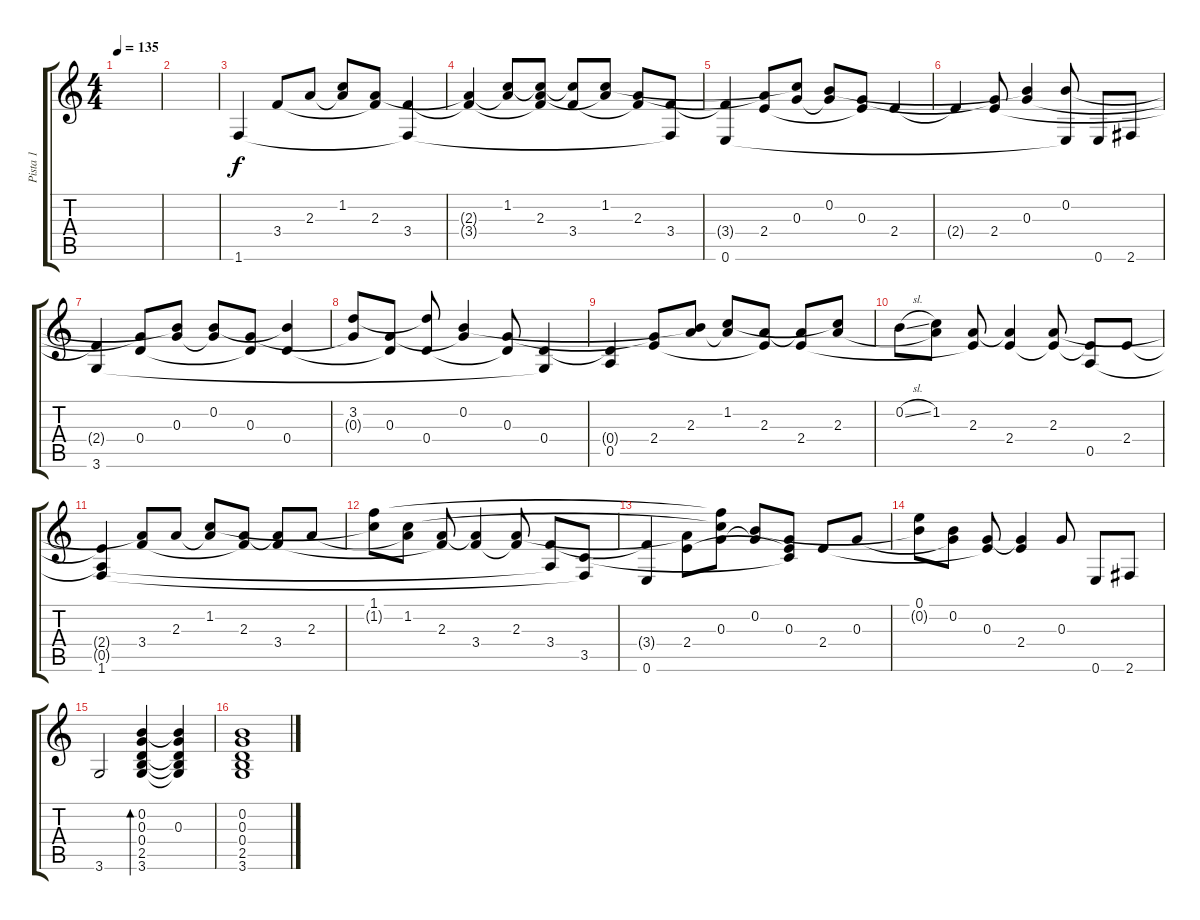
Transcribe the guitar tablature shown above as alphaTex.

\track ("Pista 1" "Pista 1") {instrument acousticguitarsteel}
\staff {score tabs}
\tuning (E4 B3 G3 D3 A2 E2) {hide}
\ts (4 4)
\tempo 135
\clef g2
\ks c
|
|
1.6.4{volume 6 instrument electricguitarclean} 3.4.8 2.3.8 (1.2 2.3{t}).8 (2.3 3.4{t}).8 (3.4 1.6{t}).4 |
(2.3{t} 3.4{t}).4 (1.2 2.3{t}).8 (1.2{t} 2.3 3.4{t}).8 (1.2{t} 3.4).8 (1.2 2.3{t}).8 (2.3 3.4{t}).8 (3.4 1.6{t}).8 |
(3.4{t} 0.6).4 (2.3{t} 2.4).8 (1.2{t} 0.3).8 (0.2 0.3{t}).8 (0.3 2.4{t}).8 2.4.4 |
2.4{t}.4 (0.3{t} 2.4).8 (0.2{t} 0.3).4 (0.2 0.6{t}).8 0.6.8 2.6.8 |
(2.4{t} 3.6).4 (0.3{t} 0.4).8 (0.2{t} 0.3).8 (0.2 0.3{t}).8 (0.3 0.4{t}).8 (0.2{t} 0.4).4 |
(3.2 0.3{t}).8 (0.3 0.4{t}).8 (3.2{t} 0.4).8 (0.2 0.3{t}).4 (0.3 0.4{t}).8 (0.4 3.6{t}).4 |
(0.4{t} 0.5).4 (0.3{t} 2.4).8 (0.2{t} 2.3).8 (1.2 2.3{t}).8 (2.3 2.4{t}).8 (2.3{t} 2.4).8 (1.2{t} 2.3).8 |
0.2{sl}.8 (1.2 2.3{t}).8 (2.3 2.4{t}).8 (2.3{t} 2.4).4 (2.3 2.4{t}).8 (2.4{t} 0.5).8 2.4.8 |
(2.4{t} 0.5{t} 1.6).4 (2.3{t} 3.4).8 2.3.8 (1.2 2.3{t}).8 (2.3 3.4{t}).8 (2.3{t} 3.4).8 2.3.8 |
(1.1 1.2{t}).8 (1.2 2.3{t}).8 (2.3 3.4{t}).8 (2.3{t} 3.4).4 (2.3 3.4{t}).8 (3.4 0.5{t}).8 (3.5 1.6{t}).8 |
(3.4{t} 0.6).4 (2.3{t} 2.4).8 (1.1{t} 1.2{t} 0.3).8 (0.2 0.3{t}).8 (0.3 2.4{t} 3.5{t}).8 2.4.8 0.3.8 |
(0.1 0.2{t}).8 (0.2 0.3{t}).8 (0.3 2.4{t}).8 (0.3{t} 2.4).4 0.3.8 0.6.8 2.6.8 |
3.6.2{volume 9} (0.2 0.3 0.4 2.5 3.6).4{bd 120} (0.2{t} 0.3 0.4{t} 2.5{t} 3.6{t}).4 |
(0.2 0.3 0.4 2.5 3.6).1{volume 11 instrument distortionguitar}
